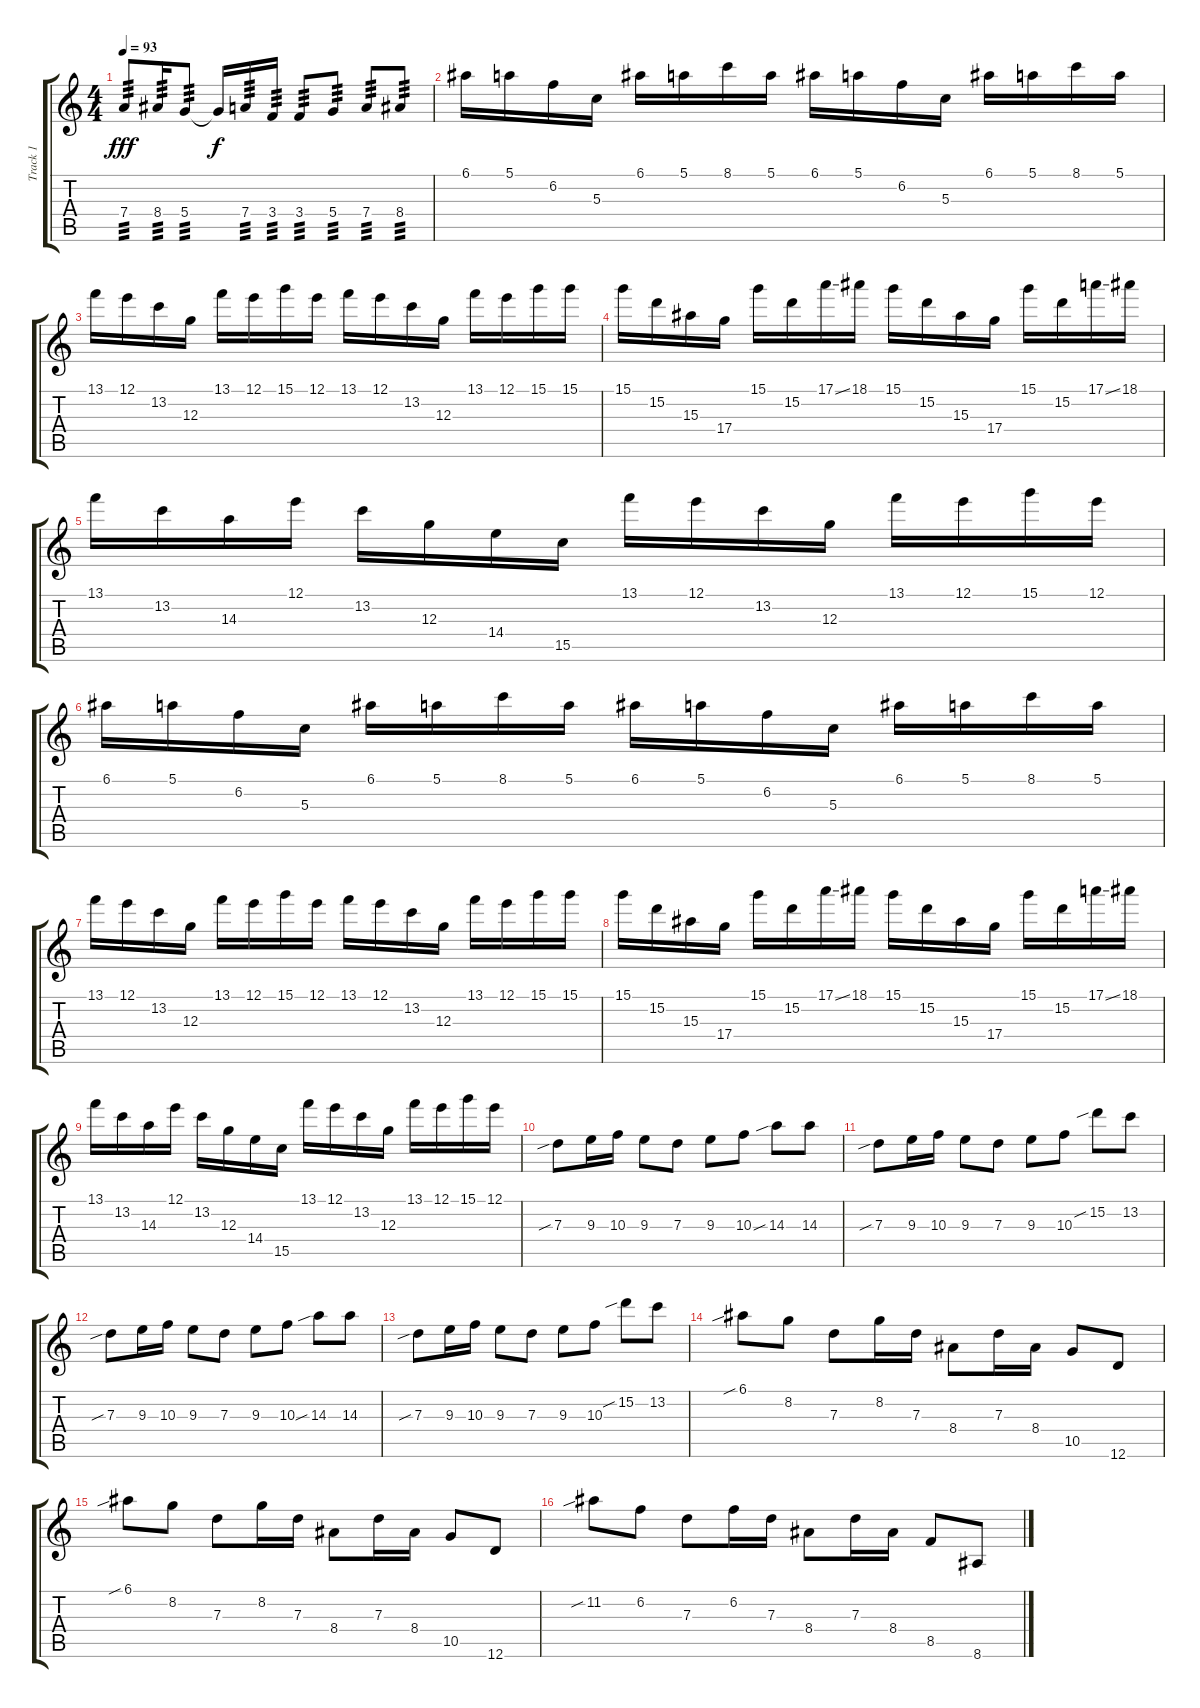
\track ("Track 1" "Track 1") {instrument distortionguitar}
\staff {score tabs}
\tuning (E4 B3 G3 D3 A2 D2) {hide}
\ts (4 4)
\tempo 93
\clef g2
\ks c
7.4.8{tp 3 dy fff} 8.4.16{tp 3} 5.4.8{tp 3} 5.4{t}.16{dy f} 7.4.16{tp 3} 3.4.16{tp 3} 3.4.8{tp 3} 5.4.8{tp 3} 7.4.8{tp 3} 8.4.8{tp 3} |
6.1.16 5.1.16 6.2.16 5.3.16 6.1.16 5.1.16 8.1.16 5.1.16 6.1.16 5.1.16 6.2.16 5.3.16 6.1.16 5.1.16 8.1.16 5.1.16 |
13.1.16 12.1.16 13.2.16 12.3.16 13.1.16 12.1.16 15.1.16 12.1.16 13.1.16 12.1.16 13.2.16 12.3.16 13.1.16 12.1.16 15.1.16 15.1.16 |
15.1.16 15.2.16 15.3.16 17.4.16 15.1.16 15.2.16 17.1{ss}.16 18.1.16 15.1.16 15.2.16 15.3.16 17.4.16 15.1.16 15.2.16 17.1{ss}.16 18.1.16 |
13.1.16 13.2.16 14.3.16 12.1.16 13.2.16 12.3.16 14.4.16 15.5.16 13.1.16 12.1.16 13.2.16 12.3.16 13.1.16 12.1.16 15.1.16 12.1.16 |
6.1.16 5.1.16 6.2.16 5.3.16 6.1.16 5.1.16 8.1.16 5.1.16 6.1.16 5.1.16 6.2.16 5.3.16 6.1.16 5.1.16 8.1.16 5.1.16 |
13.1.16 12.1.16 13.2.16 12.3.16 13.1.16 12.1.16 15.1.16 12.1.16 13.1.16 12.1.16 13.2.16 12.3.16 13.1.16 12.1.16 15.1.16 15.1.16 |
15.1.16 15.2.16 15.3.16 17.4.16 15.1.16 15.2.16 17.1{ss}.16 18.1.16 15.1.16 15.2.16 15.3.16 17.4.16 15.1.16 15.2.16 17.1{ss}.16 18.1.16 |
13.1.16 13.2.16 14.3.16 12.1.16 13.2.16 12.3.16 14.4.16 15.5.16 13.1.16 12.1.16 13.2.16 12.3.16 13.1.16 12.1.16 15.1.16 12.1.16 |
7.3{sib}.8 9.3.16 10.3.16 9.3.8 7.3.8 9.3.8 10.3.8 14.3{sib}.8 14.3.8 |
7.3{sib}.8 9.3.16 10.3.16 9.3.8 7.3.8 9.3.8 10.3.8 15.2{sib}.8 13.2.8 |
7.3{sib}.8 9.3.16 10.3.16 9.3.8 7.3.8 9.3.8 10.3.8 14.3{sib}.8 14.3.8 |
7.3{sib}.8 9.3.16 10.3.16 9.3.8 7.3.8 9.3.8 10.3.8 15.2{sib}.8 13.2.8 |
6.1{sib}.8 8.2.8 7.3.8 8.2.16 7.3.16 8.4.8 7.3.16 8.4.16 10.5.8 12.6.8 |
6.1{sib}.8 8.2.8 7.3.8 8.2.16 7.3.16 8.4.8 7.3.16 8.4.16 10.5.8 12.6.8 |
11.2{sib}.8 6.2.8 7.3.8 6.2.16 7.3.16 8.4.8 7.3.16 8.4.16 8.5.8 8.6.8
